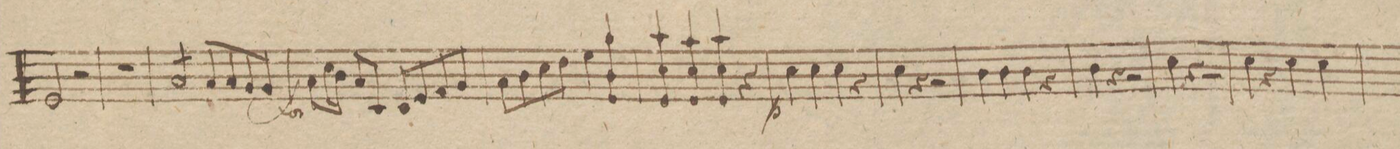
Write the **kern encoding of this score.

**kern	**dynam
*I"Violino 1mo	*
*clefG2	*
*k[f#c#g#]	*
*met(c)	*
*M4/4	*
2e/	.
2r	.
=59	=59
1r	.
=60	=60
*tremolo	*
8a/L	.
8a/	.
8a/	.
8a/J	.
*Xtremolo	*
8a/L	.
8a/	.
8g#/	.
8g#/J	.
=61	=61
8a\L	f
16cc#\L	.
16b\JJ	.
8a/L	.
8c#/J	.
8d/L	.
8e/	.
8f#/	.
8g#/J	.
=62	=62
8a\L	.
8b\	.
8cc#\	.
8dd\J	.
4ee\	.
4e/ 4b/ 4gg#/	.
=63	=63
4e/ 4cc#/ 4aa/	.
4e/ 4cc#/ 4aa/	.
4e/ 4cc#/ 4aa/	.
4r	.
=64	=64
4cc#\	p
4cc#\	.
4cc#\	.
4r	.
=65	=65
4cc#\	.
4r	.
2r	.
=66	=66
4b\	.
4b\	.
4b\	.
4r	.
=67	=67
4b\	.
4r	.
2r	.
=68	=68
4cc#\	.
4r	.
2r	.
=69	=69
4cc#\	.
4r	.
4cc#\	.
4cc#\	.
=70	=70
*-	*-
